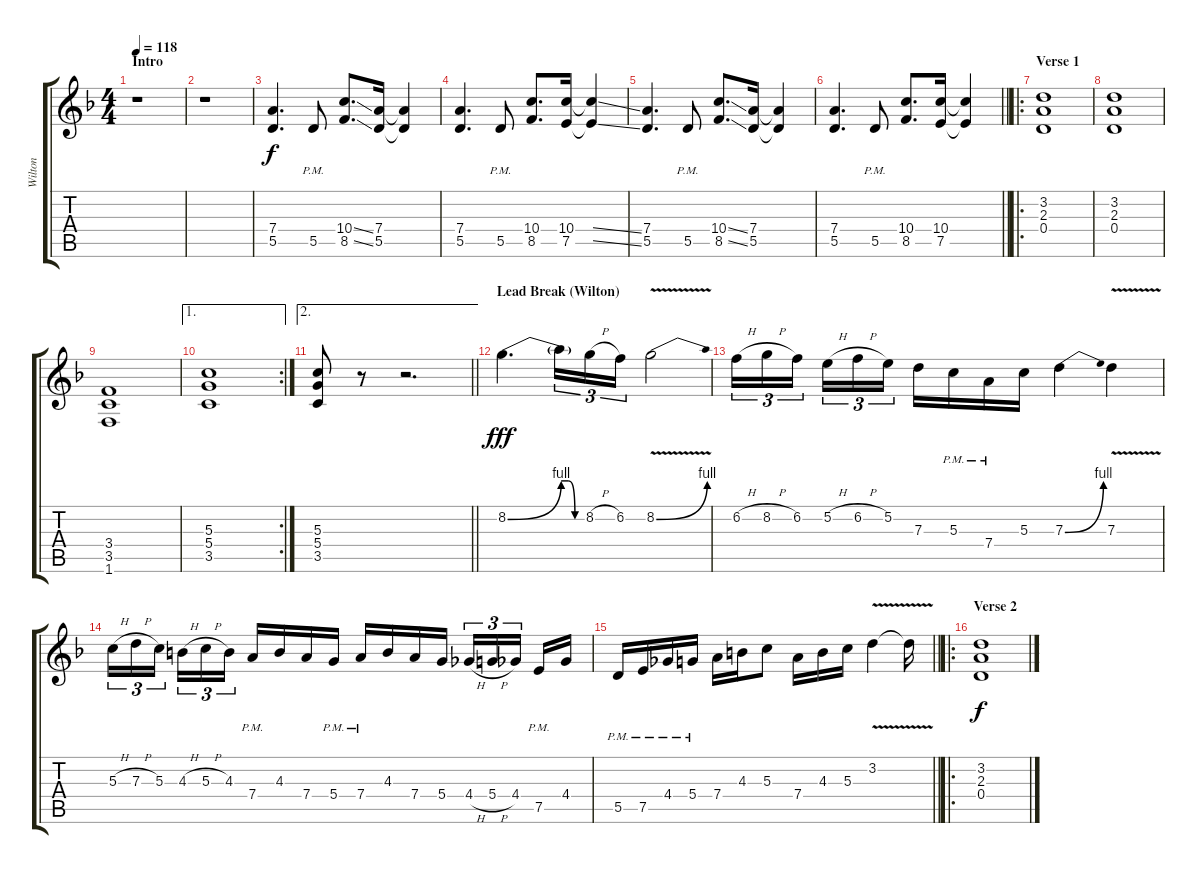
\track ("Wilton" "Wilton") {instrument distortionguitar}
\staff {score tabs}
\tuning (E4 B3 G3 D3 A2 E2) {hide}
\ts (4 4)
\section ("" "Intro")
\tempo 118
\clef g2
\ks dminor
r.1{dy f instrument distortionguitar} |
r.1 |
(7.4 5.5).4{d} 5.5{pm}.8 (10.4{ss} 8.5{ss}).8{d} (7.4 5.5).16 (7.4{t} 5.5{t}).4 |
(7.4 5.5).4{d} 5.5{pm}.8 (10.4 8.5).8{d} (10.4 7.5).16 (10.4{ss t} 7.5{ss t}).4 |
(7.4 5.5).4{d} 5.5{pm}.8 (10.4{ss} 8.5{ss}).8{d} (7.4 5.5).16 (7.4{t} 5.5{t}).4 |
\barLineRight lightlight
(7.4 5.5).4{d} 5.5{pm}.8 (10.4 8.5).8{d} (10.4 7.5).16 (10.4{t} 7.5{t}).4 |
\ro
\section ("" "Verse 1")
(3.2 2.3 0.4).1 |
(3.2 2.3 0.4).1 |
(3.4 3.5 1.6).1 |
\ae 1
\rc 2
(5.3 5.4 3.5).1 |
\ae 2
\barLineRight lightlight
(5.3 5.4 3.5).8 r.8 r.2{d} |
\section ("" "Lead Break (Wilton)")
\ks f
8.2{be (bend 0 0 60 4)}.4{d dy fff volume 16} 8.2{be (custom 0 4 20 4 40 0 60 0) t}.16{tu (3 2)} 8.2{h}.16{tu (3 2)} 6.2.16{tu (3 2)} 8.2{be (bend 0 0 60 4) v}.2 |
6.2{h}.16{tu (3 2)} 8.2{h}.16{tu (3 2)} 6.2.16{tu (3 2) beam splitsecondary} 5.2{h}.16{tu (3 2)} 6.2{h}.16{tu (3 2)} 5.2.16{tu (3 2)} 7.3.16 5.3{pm}.16 7.4{pm}.16 5.3.16 7.3{be (bend 0 0 60 4)}.4 7.3{v}.4 |
5.3{h}.16{tu (3 2)} 7.3{h}.16{tu (3 2)} 5.3.16{tu (3 2) beam splitsecondary} 4.3{h}.16{tu (3 2)} 5.3{h}.16{tu (3 2)} 4.3.16{tu (3 2)} 7.4{pm}.16 4.3.16 7.4.16 5.4{pm}.16 7.4{pm}.16 4.3.16 7.4.16 5.4.16 4.4{h}.16{tu (3 2)} 5.4{h}.16{tu (3 2)} 4.4.16{tu (3 2) beam splitsecondary} 7.5{pm}.16 4.4.16 |
\barLineRight lightlight
5.5{pm}.16 7.5{pm}.16 4.4{pm}.16 5.4{pm}.16 7.4.16 4.3.16 5.3.8 7.4.16 4.3.16 5.3.16 3.2{v}.4 3.2{v t}.16 |
\ro
\section ("" "Verse 2")
(3.2 2.3 0.4).1{dy f}
